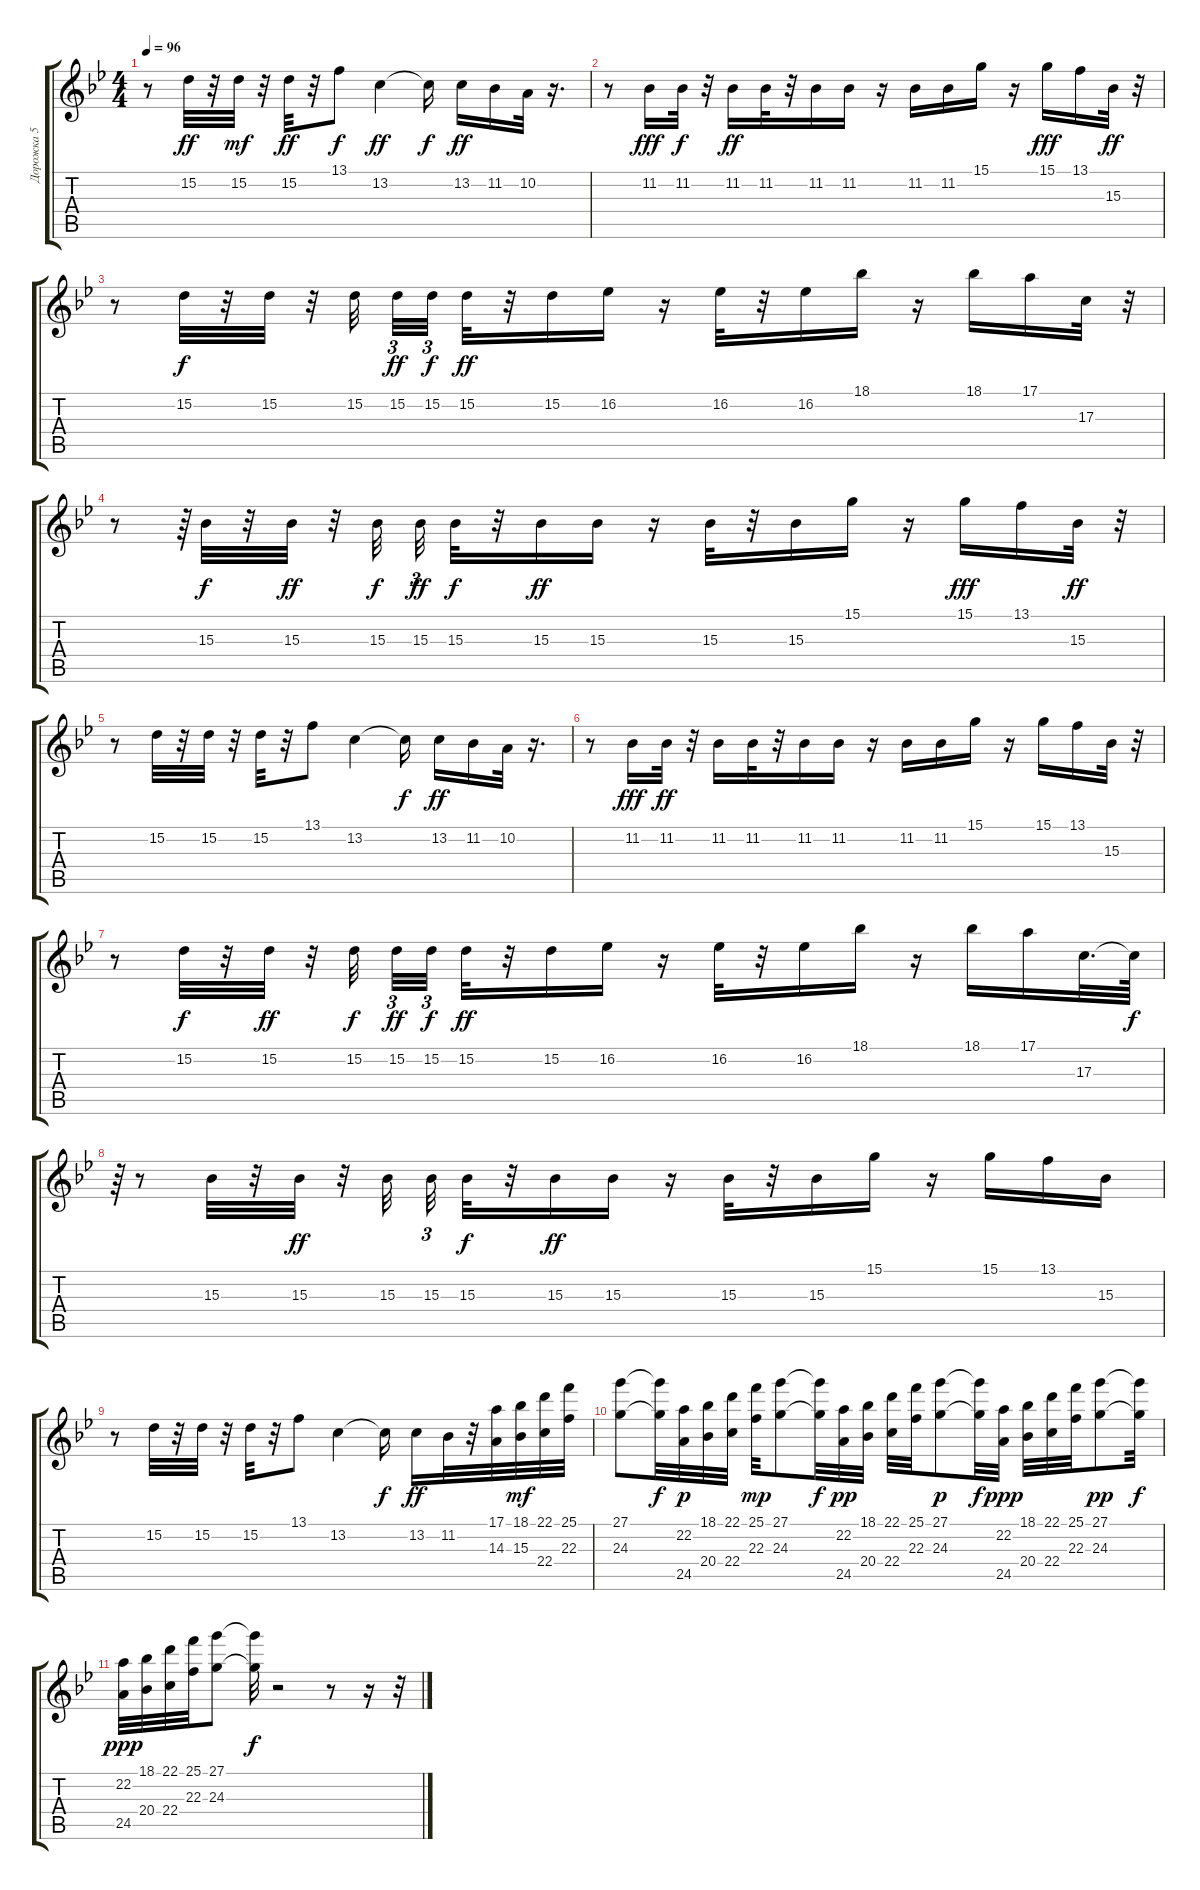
\track ("Дорожка 5" "Дорожка 5") {instrument sitar}
\staff {score tabs}
\tuning (E4 B3 G3 D3 A2 E2) {hide}
\ts (4 4)
\tempo 96
\clef g2
\ks bb
r.8{dy ff} 15.2.32{balance 6} r.32 15.2.32{dy mf} r.32 15.2.32{dy ff} r.32 13.1.8{dy f} 13.2.4{dy ff balance 1} 13.2{t}.16{dy f} 13.2.16{dy ff balance 16} 11.2.16 10.2.32{balance 9} r.16{d} |
r.8 11.2.16{dy fff volume 14 balance 16} 11.2.32{dy f} r.32 11.2.16{dy ff} 11.2.32 r.32 11.2.16 11.2.16 r.16 11.2.16 11.2.16 15.1.16 r.16 15.1.16{dy fff} 13.1.16 15.3.32{dy ff} r.32 |
r.8 15.2.32{dy f balance 0} r.32 15.2.32 r.32 15.2.32{beam splitsecondary} 15.2.32{tu (3 2) dy ff} 15.2.32{tu (3 2) dy f beam splitsecondary} 15.2.32{dy ff} r.32 15.2.16 16.2.16 r.16 16.2.32 r.32 16.2.16 18.1.16 r.16 18.1.16 17.1.16 17.3.32 r.32{tu (3 2)} |
r.8 r.64{tu (3 2)} 15.3.32{dy f balance 16} r.32 15.3.32{dy ff} r.32 15.3.32{dy f beam splitsecondary} 15.3.32{tu (3 2) dy ff} 15.3.32{dy f} r.32 15.3.16{dy ff} 15.3.16 r.16 15.3.32 r.32 15.3.16 15.1.16 r.16 15.1.16{dy fff} 13.1.16 15.3.32{dy ff} r.32 |
r.8 15.2.32{balance 0} r.32 15.2.32 r.32 15.2.32 r.32 13.1.8 13.2.4{balance 1} 13.2{t}.16{dy f} 13.2.16{dy ff balance 14} 11.2.16{balance 3} 10.2.32{balance 0} r.16{d} |
r.8 11.2.16{dy fff balance 16} 11.2.32{dy ff} r.32 11.2.16 11.2.32 r.32 11.2.16 11.2.16 r.16 11.2.16 11.2.16 15.1.16 r.16 15.1.16 13.1.16 15.3.32 r.32 |
r.8 15.2.32{dy f balance 0} r.32 15.2.32{dy ff} r.32 15.2.32{dy f beam splitsecondary} 15.2.32{tu (3 2) dy ff} 15.2.32{tu (3 2) dy f beam splitsecondary} 15.2.32{dy ff} r.32 15.2.16 16.2.16 r.16 16.2.32 r.32 16.2.16 18.1.16 r.16 18.1.16 17.1.16 17.3.32{d} 17.3{t}.64{dy f} |
r.64{tu (3 2)} r.8 15.3.32{balance 16} r.32 15.3.32{dy ff} r.32 15.3.32{beam splitsecondary} 15.3.32{tu (3 2)} 15.3.32{dy f} r.32 15.3.16{dy ff} 15.3.16 r.16 15.3.32 r.32 15.3.16 15.1.16 r.16 15.1.16 13.1.16 15.3.16 |
r.8 15.2.32{balance 6} r.32 15.2.32 r.32 15.2.32 r.32 13.1.8 13.2.4{balance 1} 13.2{t}.16{dy f} 13.2.16{dy ff balance 16} 11.2.32 r.32 (17.1 14.3).32{balance 9} (18.1 15.3).32{dy mf} (22.1 22.4).32 (25.1 22.3).32 |
(27.1 24.3).8 (27.1{t} 24.3{t}).32{dy f} (22.2 24.5).32{dy p} (18.1 20.4).32 (22.1 22.4).32 (25.1 22.3).32{dy mp} (27.1 24.3).8 (27.1{t} 24.3{t}).32{dy f} (22.2 24.5).32{dy pp} (18.1 20.4).32 (22.1 22.4).32 (25.1 22.3).32 (27.1 24.3).8{dy p} (27.1{t} 24.3{t}).32{dy f} (22.2 24.5).32{dy ppp} (18.1 20.4).32 (22.1 22.4).32 (25.1 22.3).32 (27.1 24.3).8{dy pp} (27.1{t} 24.3{t}).32{dy f} |
(22.2 24.5).32{dy ppp} (18.1 20.4).32 (22.1 22.4).32 (25.1 22.3).32 (27.1 24.3).8 (27.1{t} 24.3{t}).32{dy f} r.2 r.8 r.16 r.32
